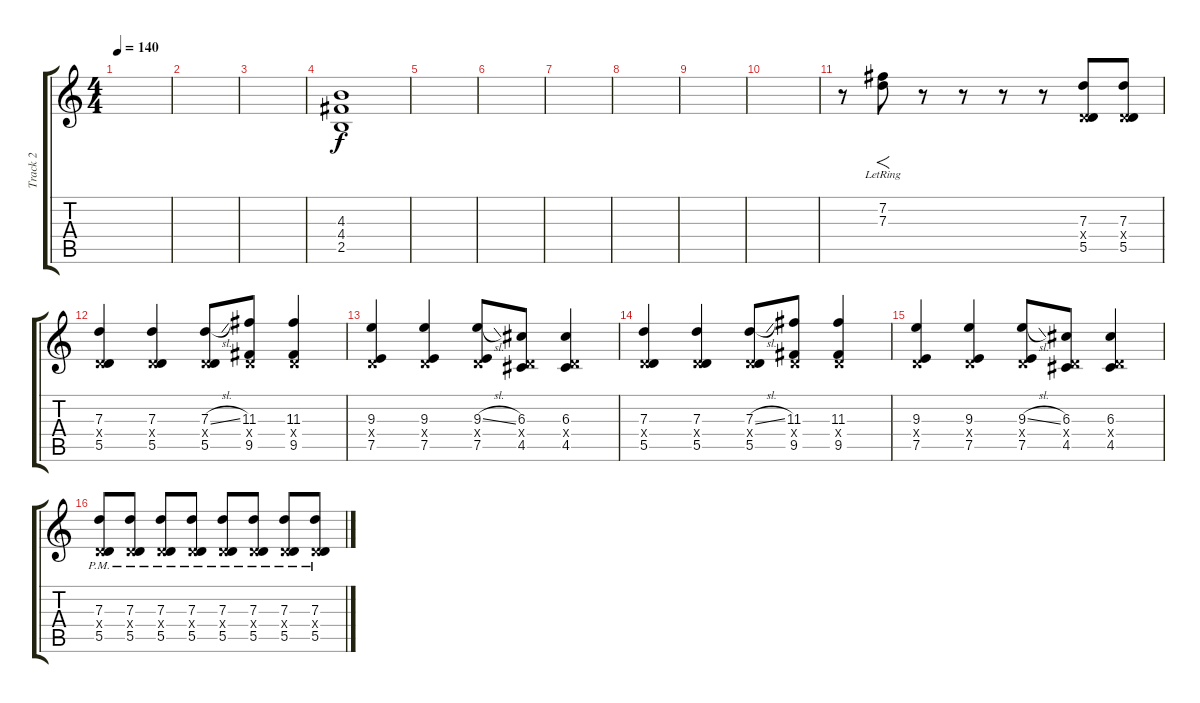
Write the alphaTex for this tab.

\track ("Track 2" "Track 2") {instrument overdrivenguitar}
\staff {score tabs}
\tuning (E4 B3 G3 D3 A2 E2) {hide}
\ts (4 4)
\tempo 140
\clef g2
\ks c
|
|
|
(4.3 4.4 2.5).1 |
|
|
|
|
|
|
r.8 (7.2{lr} 7.3).8{f} r.8 r.8 r.8 r.8 (7.3 0.4{x} 5.5).8 (7.3 0.4{x} 5.5).8 |
(7.3 0.4{x} 5.5).4 (7.3 0.4{x} 5.5).4 (7.3{sl} 0.4{x} 5.5).8 (11.3 0.4{x} 9.5).8 (11.3 0.4{x} 9.5).4 |
(9.3 0.4{x} 7.5).4 (9.3 0.4{x} 7.5).4 (9.3{sl} 0.4{x} 7.5).8 (6.3 0.4{x} 4.5).8 (6.3 0.4{x} 4.5).4 |
(7.3 0.4{x} 5.5).4 (7.3 0.4{x} 5.5).4 (7.3{sl} 0.4{x} 5.5).8 (11.3 0.4{x} 9.5).8 (11.3 0.4{x} 9.5).4 |
(9.3 0.4{x} 7.5).4 (9.3 0.4{x} 7.5).4 (9.3{sl} 0.4{x} 7.5).8 (6.3 0.4{x} 4.5).8 (6.3 0.4{x} 4.5).4 |
(7.3{pm} 0.4{x} 5.5).8 (7.3{pm} 0.4{x} 5.5).8 (7.3{pm} 0.4{x} 5.5).8 (7.3{pm} 0.4{x} 5.5).8 (7.3{pm} 0.4{x} 5.5).8 (7.3{pm} 0.4{x} 5.5).8 (7.3{pm} 0.4{x} 5.5).8 (7.3{pm} 0.4{x} 5.5).8
